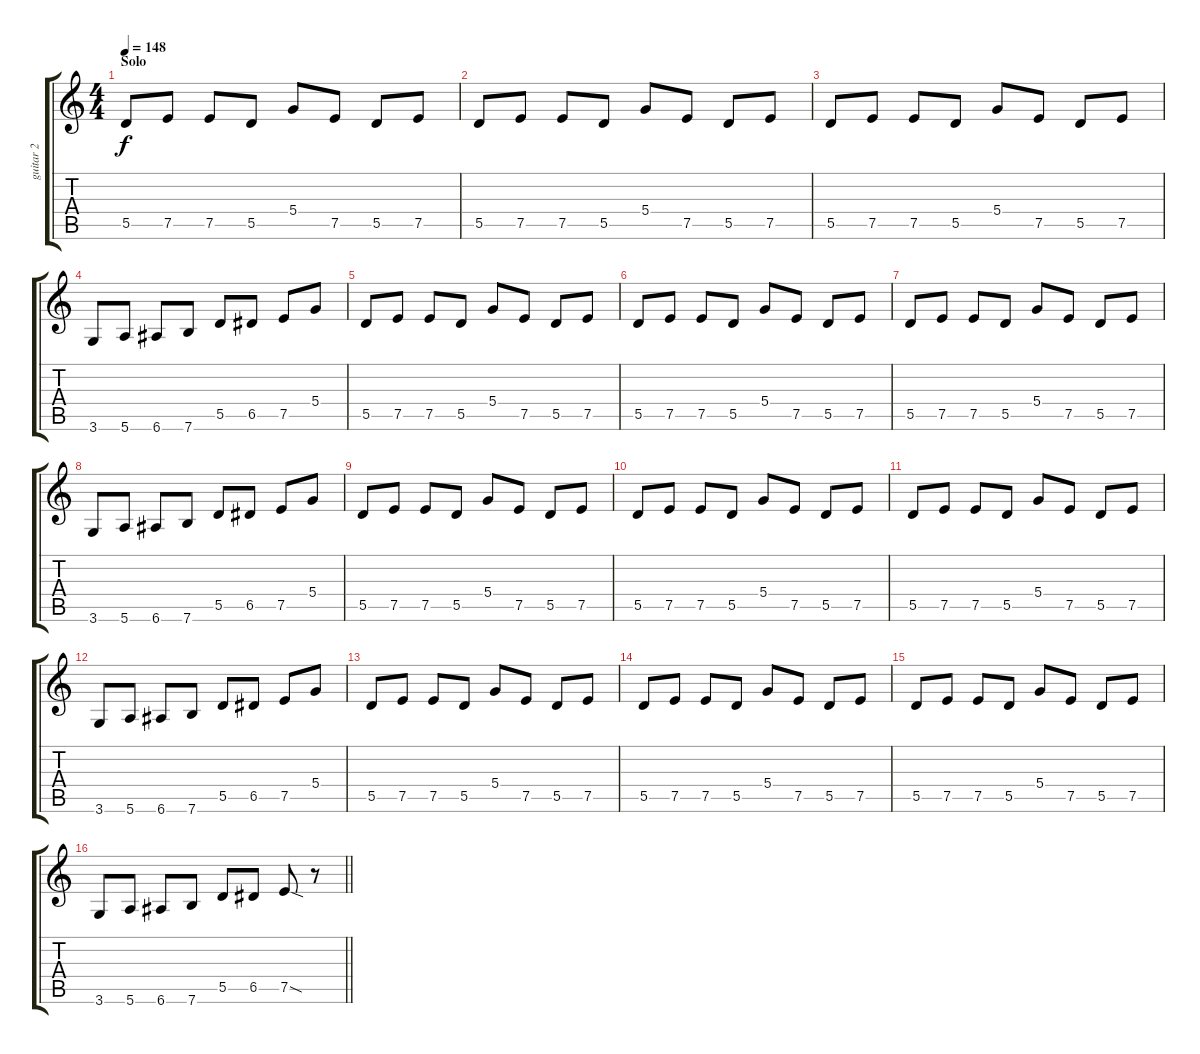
\track ("guitar 2" "guitar 2") {instrument distortionguitar}
\staff {score tabs}
\tuning (E4 B3 G3 D3 A2 E2) {hide}
\ts (4 4)
\section ("" "Solo")
\tempo 148
\clef g2
\ks c
5.5.8{dy f} 7.5.8 7.5.8 5.5.8 5.4.8 7.5.8 5.5.8 7.5.8 |
5.5.8 7.5.8 7.5.8 5.5.8 5.4.8 7.5.8 5.5.8 7.5.8 |
5.5.8 7.5.8 7.5.8 5.5.8 5.4.8 7.5.8 5.5.8 7.5.8 |
3.6.8 5.6.8 6.6.8 7.6.8 5.5.8 6.5.8 7.5.8 5.4.8 |
5.5.8 7.5.8 7.5.8 5.5.8 5.4.8 7.5.8 5.5.8 7.5.8 |
5.5.8 7.5.8 7.5.8 5.5.8 5.4.8 7.5.8 5.5.8 7.5.8 |
5.5.8 7.5.8 7.5.8 5.5.8 5.4.8 7.5.8 5.5.8 7.5.8 |
3.6.8 5.6.8 6.6.8 7.6.8 5.5.8 6.5.8 7.5.8 5.4.8 |
5.5.8 7.5.8 7.5.8 5.5.8 5.4.8 7.5.8 5.5.8 7.5.8 |
5.5.8 7.5.8 7.5.8 5.5.8 5.4.8 7.5.8 5.5.8 7.5.8 |
5.5.8 7.5.8 7.5.8 5.5.8 5.4.8 7.5.8 5.5.8 7.5.8 |
3.6.8 5.6.8 6.6.8 7.6.8 5.5.8 6.5.8 7.5.8 5.4.8 |
5.5.8 7.5.8 7.5.8 5.5.8 5.4.8 7.5.8 5.5.8 7.5.8 |
5.5.8 7.5.8 7.5.8 5.5.8 5.4.8 7.5.8 5.5.8 7.5.8 |
5.5.8 7.5.8 7.5.8 5.5.8 5.4.8 7.5.8 5.5.8 7.5.8 |
\barLineRight lightlight
3.6.8 5.6.8 6.6.8 7.6.8 5.5.8 6.5.8 7.5{sod}.8 r.8
